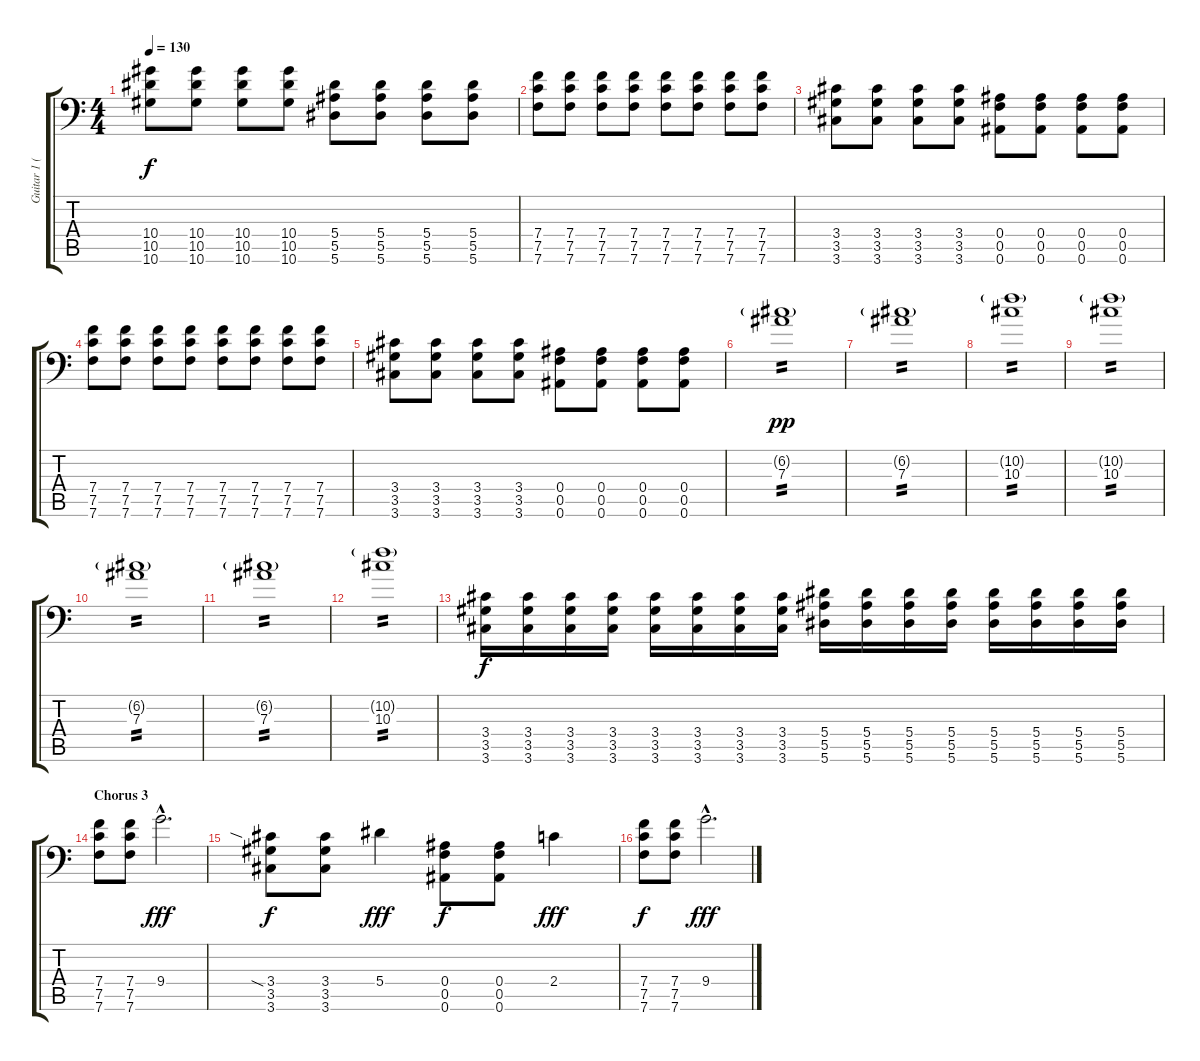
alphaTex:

\track ("Guitar 1 (Souren \"Mike\" Sarkisyan)" "Guitar 1 (") {instrument distortionguitar}
\staff {score tabs}
\tuning (C4 G3 Eb3 Bb2 F2 Bb1) {hide}
\ts (4 4)
\tempo 130
\clef f4
\ks c
(10.4 10.5 10.6).8{dy f} (10.4 10.5 10.6).8 (10.4 10.5 10.6).8 (10.4 10.5 10.6).8 (5.4 5.5 5.6).8 (5.4 5.5 5.6).8 (5.4 5.5 5.6).8 (5.4 5.5 5.6).8 |
(7.4 7.5 7.6).8 (7.4 7.5 7.6).8 (7.4 7.5 7.6).8 (7.4 7.5 7.6).8 (7.4 7.5 7.6).8 (7.4 7.5 7.6).8 (7.4 7.5 7.6).8 (7.4 7.5 7.6).8 |
(3.4 3.5 3.6).8 (3.4 3.5 3.6).8 (3.4 3.5 3.6).8 (3.4 3.5 3.6).8 (0.4 0.5 0.6).8 (0.4 0.5 0.6).8 (0.4 0.5 0.6).8 (0.4 0.5 0.6).8 |
(7.4 7.5 7.6).8 (7.4 7.5 7.6).8 (7.4 7.5 7.6).8 (7.4 7.5 7.6).8 (7.4 7.5 7.6).8 (7.4 7.5 7.6).8 (7.4 7.5 7.6).8 (7.4 7.5 7.6).8 |
(3.4 3.5 3.6).8 (3.4 3.5 3.6).8 (3.4 3.5 3.6).8 (3.4 3.5 3.6).8 (0.4 0.5 0.6).8 (0.4 0.5 0.6).8 (0.4 0.5 0.6).8 (0.4 0.5 0.6).8 |
(6.2{g} 7.3).1{tp 2 dy pp} |
(6.2{g} 7.3).1{tp 2} |
(10.2{g} 10.3).1{tp 2} |
(10.2{g} 10.3).1{tp 2} |
(6.2{g} 7.3).1{tp 2} |
(6.2{g} 7.3).1{tp 2} |
(10.2{g} 10.3).1{tp 2} |
(3.4 3.5 3.6).16{dy f} (3.4 3.5 3.6).16 (3.4 3.5 3.6).16 (3.4 3.5 3.6).16 (3.4 3.5 3.6).16 (3.4 3.5 3.6).16 (3.4 3.5 3.6).16 (3.4 3.5 3.6).16 (5.4 5.5 5.6).16 (5.4 5.5 5.6).16 (5.4 5.5 5.6).16 (5.4 5.5 5.6).16 (5.4 5.5 5.6).16 (5.4 5.5 5.6).16 (5.4 5.5 5.6).16 (5.4 5.5 5.6).16 |
\section ("" "Chorus 3")
(7.4 7.5 7.6).8 (7.4 7.5 7.6).8 9.4{hac}.2{d dy fff} |
(3.4{sia} 3.5 3.6).8{dy f} (3.4 3.5 3.6).8 5.4.4{dy fff} (0.4 0.5 0.6).8{dy f} (0.4 0.5 0.6).8 2.4.4{dy fff} |
(7.4 7.5 7.6).8{dy f} (7.4 7.5 7.6).8 9.4{hac}.2{d dy fff}
